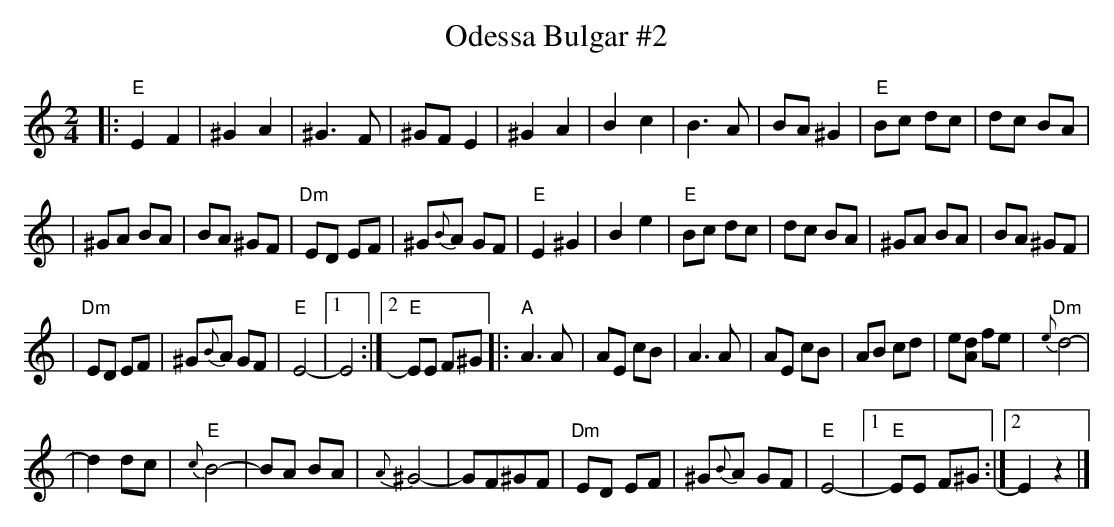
X:1
T: Odessa Bulgar #2
M: 2/4
L: 1/8
K: Ephr
|: "E"E2 F2 | ^G2 A2 | ^G3 F | ^GF E2 \
| ^G2 A2 | B2 c2 | B3 A | BA ^G2 \
| "E"Bc dc | dc BA |
| ^GA BA | BA ^GF | "Dm"ED EF | ^G{B}A GF \
| "E"E2 ^G2 | B2 e2 | "E"Bc dc | dc BA \
| ^GA BA | BA ^GF |
| "Dm"ED EF | ^G{B}A GF | "E"E4- |1 E4 :|2 "E"EE F^G \
|: "A"A3 A | AE cB | A3 A | AE cB \
| AB cd | e[dA] fe | "Dm"{e}d4- |
| d2 dc | "E"{c}B4- | BA BA | {A}^G4- \
| GF^GF | "Dm"ED EF | ^G{B}A GF | "E"E4- \
|1 "E"EE F^G :|2  E2 z2 |]
